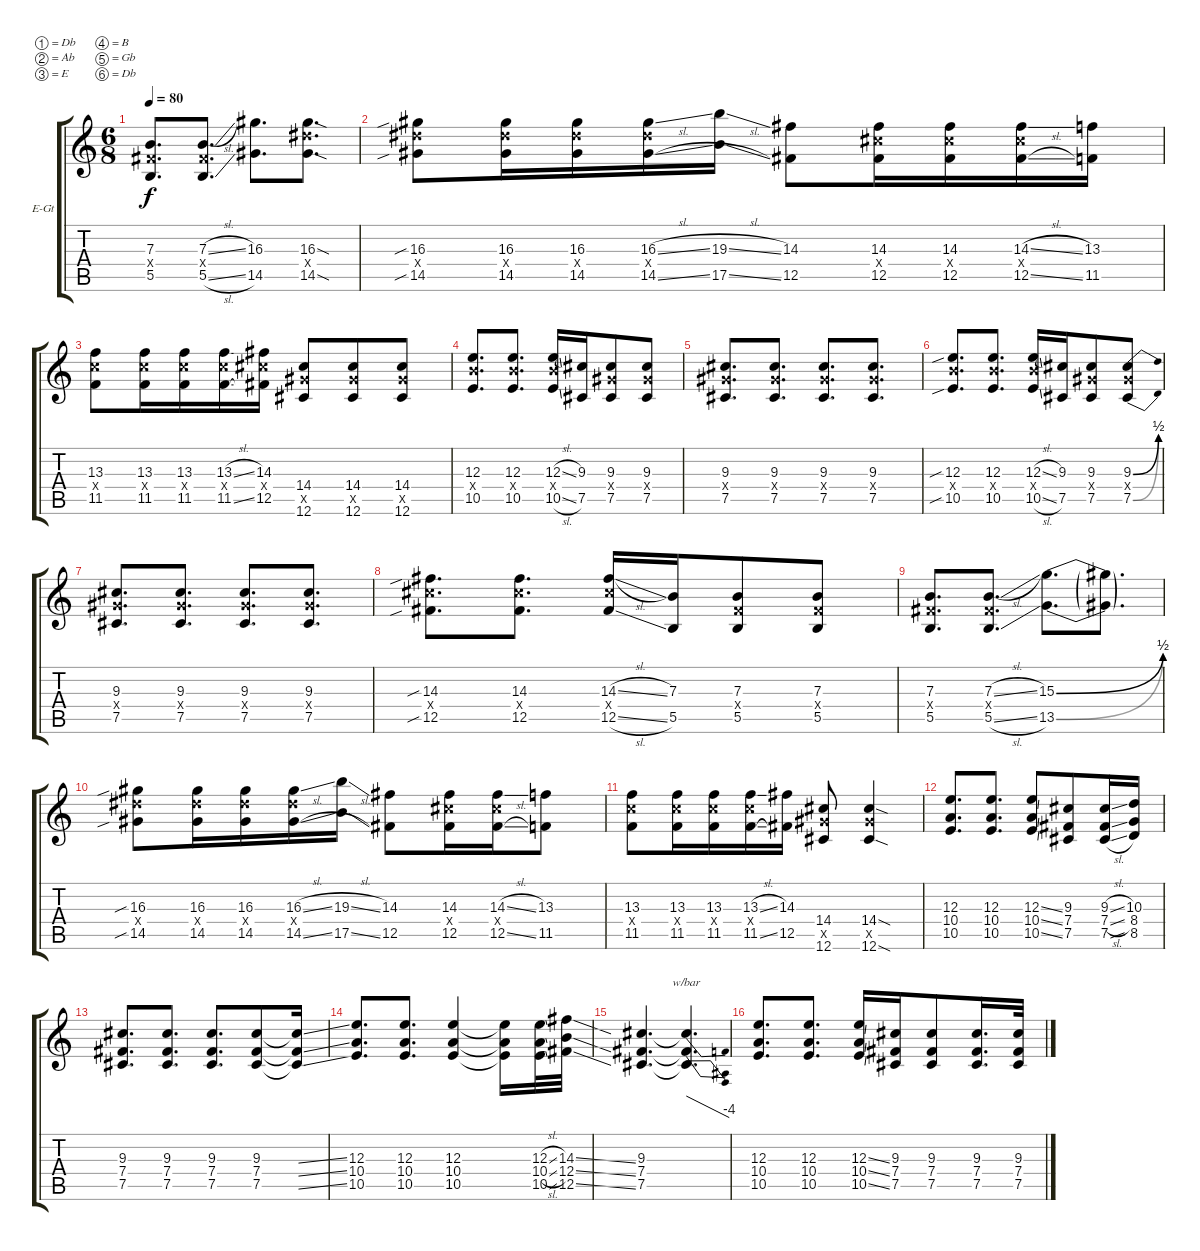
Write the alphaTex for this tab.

\defaultSystemsLayout 4
\bracketExtendMode groupsimilarinstruments
\firstSystemTrackNameOrientation horizontal
\otherSystemsTrackNameOrientation horizontal
\track ("Electric Guitar" "E-Gt") {instrument overdrivenguitar}
\staff {score tabs}
\tuning (Db4 Ab3 E3 B2 Gb2 Db2)
\ts (6 8)
\tempo 80
\clef g2
\ks c
(5.5 7.3 7.4{x}).8{d dy f} (5.5{sl} 7.4{x} 7.3{sl}).8{d} (14.5 16.3).8{d} (14.5{sod} 16.3{sod} 16.4{x}).8{d} |
(16.3{sib} 14.5{sib} 16.4{x}).8 (16.3 14.5 16.4{x}).16 (16.3 14.5 16.4{x}).16 (16.3{sl} 14.5{sl} 16.4{x}).16 (19.3{sl} 17.5{sl}).16 (14.3 12.5).8 (14.3 14.4{x} 12.5).16 (14.3 14.4{x} 12.5).16 (14.3{sl} 14.4{x} 12.5{sl}).16 (13.3 11.5).16 |
(13.3 11.5 13.4{x}).8 (13.3 11.5 13.4{x}).16 (13.3 11.5 13.4{x}).16 (13.3{sl} 11.5{sl} 13.4{x}).16 (14.3 12.5 14.4{x}).16 (14.4 12.6 14.5{x}).8 (14.4 12.6 14.5{x}).8 (14.4 12.6 14.5{x}).8 |
(10.5 12.3 12.4{x}).8{d} (10.5 12.3 12.4{x}).8{d} (10.5{sl} 12.3{sl} 12.4{x}).16 (7.5 9.3).16 (7.5 9.3 9.4{x}).8 (9.3 7.5 9.4{x}).8 |
(9.3 7.5 9.4{x}).8{d} (9.3 7.5 9.4{x}).8{d} (9.3 7.5 9.4{x}).8{d} (9.3 7.5 9.4{x}).8{d} |
(10.5{sib} 12.3{sib} 12.4{x}).8{d} (10.5 12.3 12.4{x}).8{d} (10.5{sl} 12.3{sl} 12.4{x}).16 (7.5 9.3).16 (7.5 9.3 9.4{x}).8 (9.3{be (bend 18.599999999999998 0 60 2)} 7.5{be (bend 18.599999999999998 0 60 2)} 9.4{x}).8 |
(9.3 7.5 9.4{x}).8{d} (9.3 7.5 9.4{x}).8{d} (9.3 7.5 9.4{x}).8{d} (9.3 7.5 9.4{x}).8{d} |
(12.5{sib} 14.3{sib} 14.4{x}).8{d} (12.5 14.3 14.4{x}).8{d} (12.5{sl} 14.3{sl} 14.4{x}).16 (5.5 7.3).16 (5.5 7.3 7.4{x}).8 (5.5 7.3 7.4{x}).8 |
(5.5 7.3 7.4{x}).8{d} (5.5{sl} 7.4{x} 7.3{sl}).8{d} (13.5{be (bend 22.2 0 60 2)} 15.3{be (bend 21.599999999999998 0 59.4 2)}).8{d} (13.5{t} 15.3{t}).8{d} |
(16.3{sib} 14.5{sib} 16.4{x}).8 (16.3 14.5 16.4{x}).16 (16.3 14.5 16.4{x}).16 (16.3{sl} 14.5{sl} 16.4{x}).16 (19.3{sl} 17.5{sl}).16 (14.3 12.5).8 (14.3 14.4{x} 12.5).16 (14.3{sl} 14.4{x} 12.5{sl}).16 (13.3 11.5).8 |
(13.3 11.5 13.4{x}).8 (13.3 11.5 13.4{x}).16 (13.3 11.5 13.4{x}).16 (13.3{sl} 11.5{sl} 13.4{x}).16 (14.3 12.5).16 (14.4 12.6 14.5{x}).8 (14.4{sod} 12.6{sod} 14.5{x}).4 |
(12.3 10.4 10.5).8{d} (12.3 10.4 10.5).8{d} (12.3{ss} 10.4{ss} 10.5{ss}).8 (9.3 7.4 7.5).8 (9.3{sl} 7.4{sl} 7.5{sl}).16 (10.3 8.4 8.5).16 |
(9.3 7.4 7.5).8{d} (9.3 7.4 7.5).8{d} (9.3 7.4 7.5).8{d} (9.3 7.4 7.5).8 (9.3{ss t} 7.4{ss t} 7.5{ss t}).16 |
(12.3 10.4 10.5).8{d} (12.3 10.4 10.5).8{d} (12.3 10.4 10.5).4 (12.3{t} 10.4{t} 10.5{t}).16 (12.3{sl} 10.4{sl} 10.5{sl}).32 (14.3{ss} 12.4{ss} 12.5{ss}).32 |
(7.5 7.4 9.3).4{d} (7.5{t} 9.3{t} 7.4{t}).4{d tbe (dive default 0 0 60 -16)} |
(12.3 10.4 10.5).8{d} (12.3 10.4 10.5).8{d} (12.3{ss} 10.4{ss} 10.5{ss}).16 (9.3 7.4 7.5).16 (9.3 7.4 7.5).8 (9.3 7.4 7.5).16{d} (9.3{ss} 7.4{ss} 7.5{ss}).32
